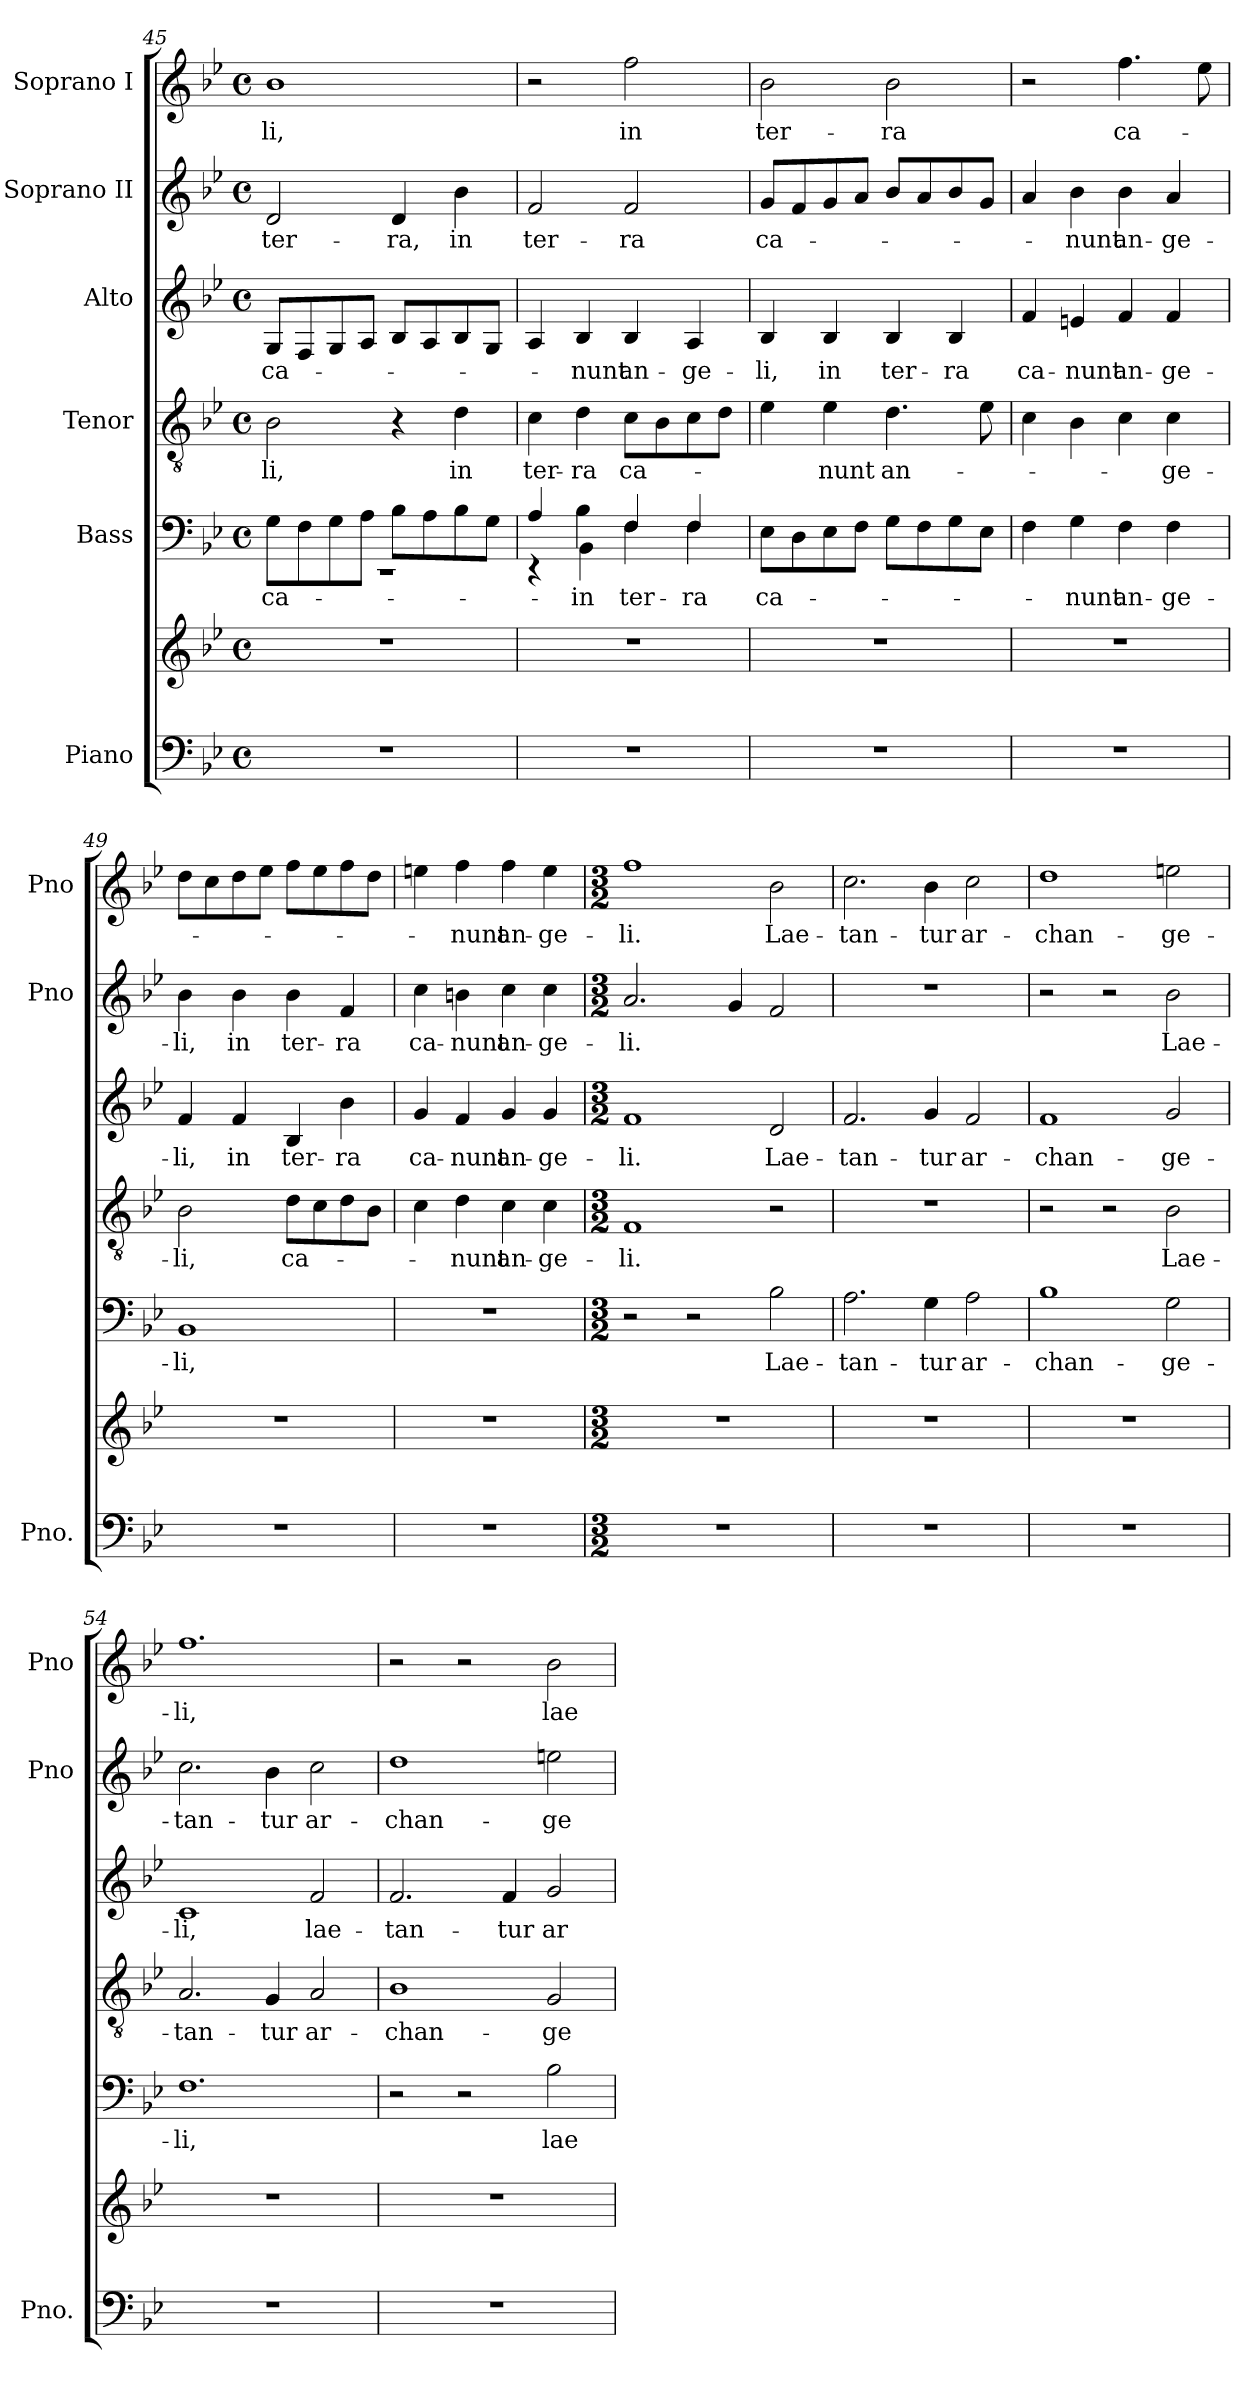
**kern	**kern	**kern	**text	**kern	**text	**kern	**text	**kern	**text	**kern	**text
*part6	*part6	*part5	*part5	*part4	*part4	*part3	*part3	*part2	*part2	*part1	*part1
*staff7	*staff6	*staff5	*staff5	*staff4	*staff4	*staff3	*staff3	*staff2	*staff2	*staff1	*staff1
*I"Piano	*	*I"Bass	*	*I"Tenor	*	*I"Alto	*	*I"Soprano II	*	*I"Soprano I	*
*I'Pno.	*	*	*	*	*	*	*	*I'Pno	*	*I'Pno	*
*clefF4	*clefG2	*clefF4	*	*clefGv2	*	*clefG2	*	*clefG2	*	*clefG2	*
*k[b-e-]	*k[b-e-]	*k[b-e-]	*	*k[b-e-]	*	*k[b-e-]	*	*k[b-e-]	*	*k[b-e-]	*
*B-:	*B-:	*B-:	*	*B-:	*	*B-:	*	*B-:	*	*B-:	*
*M4/4	*M4/4	*M4/4	*	*M4/4	*	*M4/4	*	*M4/4	*	*M4/4	*
*met(c)	*met(c)	*met(c)	*	*met(c)	*	*met(c)	*	*met(c)	*	*met(c)	*
=45	=45	=45	=45	=45	=45	=45	=45	=45	=45	=45	=45
*	*	*^	*	*	*	*	*	*	*	*	*
1r	1r	8G\L	1rEE	ca-	2B-\	-li,	8G/L	ca-	2d/	ter-	1b-	-li,
.	.	8F\	.	.	.	.	8F/	.	.	.	.	.
.	.	8G\	.	.	.	.	8G/	.	.	.	.	.
.	.	8A\J	.	.	.	.	8A/J	.	.	.	.	.
.	.	8B-\L	.	.	4r	.	8B-/L	.	4d/	-ra,	.	.
.	.	8A\	.	.	.	.	8A/	.	.	.	.	.
.	.	8B-\	.	.	4d\	in	8B-/	.	4b-\	in	.	.
.	.	8G\J	.	.	.	.	8G/J	.	.	.	.	.
=46	=46	=46	=46	=46	=46	=46	=46	=46	=46	=46	=46	=46
1r	1r	4A/	4rEE	.	4c\	ter-	4A/	.	2f/	ter-	2r	.
.	.	4B-\	4BB-\	in	4d\	-ra	4B-/	-nunt	.	.	.	.
.	.	4F/	4F\	ter-	8c\L	ca-	4B-/	an-	2f/	-ra	2ff\	in
.	.	.	.	.	8B-\	.	.	.	.	.	.	.
.	.	4F/	4F\	-ra	8c\	.	4A/	-ge-	.	.	.	.
.	.	.	.	.	8d\J	.	.	.	.	.	.	.
*	*	*v	*v	*	*	*	*	*	*	*	*	*
!!LO:PB:g=z
=47	=47	=47	=47	=47	=47	=47	=47	=47	=47	=47	=47
1r	1r	8E-\L	ca-	4e-\	-­	4B-/	-li,	8g/L	ca-	2b-\	ter-
.	.	8D\	.	.	.	.	.	8f/	.	.	.
.	.	8E-\	.	4e-\	nunt	4B-/	in	8g/	.	.	.
.	.	8F\J	.	.	.	.	.	8a/J	.	.	.
.	.	8G\L	.	4.d\	an-	4B-/	ter-	8b-/L	.	2b-\	-ra
.	.	8F\	.	.	.	.	.	8a/	.	.	.
.	.	8G\	.	.	.	4B-/	-ra	8b-/	.	.	.
.	.	8E-\J	.	8e-\	.	.	.	8g/J	.	.	.
=48	=48	=48	=48	=48	=48	=48	=48	=48	=48	=48	=48
1r	1r	4F\	.	4c\	.	4f/	ca-	4a/	.	2r	.
.	.	4G\	-nunt	4B-\	.	4en/	-nunt	4b-\	-nunt	.	.
.	.	4F\	an-	4c\	.	4f/	an-	4b-\	an-	4.ff\	ca-
.	.	4F\	-ge-	4c\	-ge-	4f/	-ge-	4a/	-ge-	.	.
.	.	.	.	.	.	.	.	.	.	8ee-\	.
=49	=49	=49	=49	=49	=49	=49	=49	=49	=49	=49	=49
1r	1r	1BB-	-li,	2B-\	-li,	4f/	-li,	4b-\	-li,	8dd\L	.
.	.	.	.	.	.	.	.	.	.	8cc\	.
.	.	.	.	.	.	4f/	in	4b-\	in	8dd\	.
.	.	.	.	.	.	.	.	.	.	8ee-\J	.
.	.	.	.	8d\L	ca-	4B-/	ter-	4b-\	ter-	8ff\L	.
.	.	.	.	8c\	.	.	.	.	.	8ee-\	.
.	.	.	.	8d\	.	4b-\	-ra	4f/	-ra	8ff\	.
.	.	.	.	8B-\J	.	.	.	.	.	8dd\J	.
=50	=50	=50	=50	=50	=50	=50	=50	=50	=50	=50	=50
1r	1r	1r	.	4c\	.	4g/	ca-	4cc\	ca-	4een\	.
.	.	.	.	4d\	nunt	4f/	-nunt	4bn\	-nunt	4ff\	-nunt
.	.	.	.	4c\	an-	4g/	an-	4cc\	an-	4ff\	an-
.	.	.	.	4c\	-ge-	4g/	-ge-	4cc\	-ge-	4ee\	-ge-
!!LO:LB:g=z
=51	=51	=51	=51	=51	=51	=51	=51	=51	=51	=51	=51
*M3/2	*M3/2	*M3/2	*	*M3/2	*	*M3/2	*	*M3/2	*	*M3/2	*
1.r	1.r	2r	.	1F	-li.	1f	-li.	2.a/	-li.	1ff	-li.
.	.	2r	.	.	.	.	.	.	.	.	.
.	.	.	.	.	.	.	.	4g/	.	.	.
.	.	2B-\	Lae-	2r	.	2d/	Lae-	2f/	.	2b-\	Lae-
=52	=52	=52	=52	=52	=52	=52	=52	=52	=52	=52	=52
1.r	1.r	2.A\	-tan-	1.r	.	2.f/	-tan-	1.r	.	2.cc\	-tan-
.	.	4G\	-tur	.	.	4g/	-tur	.	.	4b-\	-tur
.	.	2A\	ar-	.	.	2f/	ar-	.	.	2cc\	ar-
=53	=53	=53	=53	=53	=53	=53	=53	=53	=53	=53	=53
1.r	1.r	1B-	-chan-	2r	.	1f	-chan-	2r	.	1dd	-chan-
.	.	.	.	2r	.	.	.	2r	.	.	.
.	.	2G\	-ge-	2B-\	Lae-	2g/	-ge-	2b-\	Lae-	2een\	-ge-
=54	=54	=54	=54	=54	=54	=54	=54	=54	=54	=54	=54
1.r	1.r	1.F	-li,	2.A/	-tan-	1c	-li,	2.cc\	-tan-	1.ff	-li,
.	.	.	.	4G/	-tur	.	.	4b-\	-tur	.	.
.	.	.	.	2A/	ar-	2f/	lae-	2cc\	ar-	.	.
=55	=55	=55	=55	=55	=55	=55	=55	=55	=55	=55	=55
1.r	1.r	2r	.	1B-	-chan-	2.f/	-tan-	1dd	-chan-	2r	.
.	.	2r	.	.	.	.	.	.	.	2r	.
.	.	.	.	.	.	4f/	-tur	.	.	.	.
.	.	2B-\	lae-	2G/	-ge-	2g/	ar-	2een\	-ge-	2b-\	lae-
=	=	=	=	=	=	=	=	=	=	=	=
*-	*-	*-	*-	*-	*-	*-	*-	*-	*-	*-	*-
